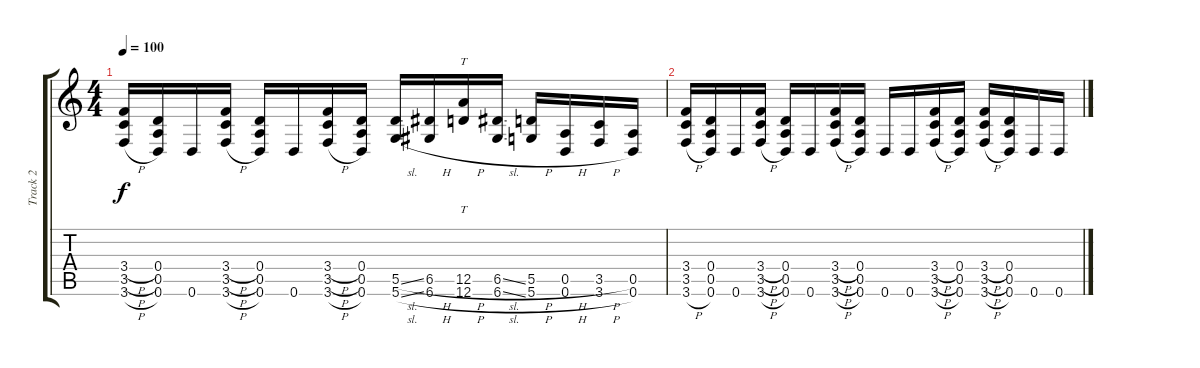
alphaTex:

\track ("Track 2" "Track 2") {solo instrument distortionguitar}
\staff {score tabs}
\tuning (E4 B3 G3 D3 A2 D2) {hide}
\ts (4 4)
\tempo 100
\clef g2
\ks c
(3.4{h} 3.5{h} 3.6{h}).16{dy f} (0.4 0.5 0.6).16 0.6.16 (3.4{h} 3.5{h} 3.6{h}).16 (0.4 0.5 0.6).16 0.6.16 (3.4{h} 3.5{h} 3.6{h}).16 (0.4 0.5 0.6).16 (5.5{sl} 5.6{sl}).16 (6.5{h} 6.6{h}).16 (12.5{h} 12.6{h}).16{tt} (6.5{sl} 6.6{sl}).16 (5.5{h} 5.6{h}).16 (0.5{h} 0.6{h}).16 (3.5{h} 3.6{h}).16 (0.5 0.6).16 |
(3.4 3.5 3.6{h}).16 (0.4 0.5 0.6).16 0.6.16 (3.4{h} 3.5{h} 3.6{h}).16 (0.4 0.5 0.6).16 0.6.16 (3.4{h} 3.5{h} 3.6{h}).16 (0.4 0.5 0.6).16 0.6.16 0.6.16 (3.4{h} 3.5{h} 3.6{h}).16 (0.4 0.5 0.6).16 (3.4{h} 3.5{h} 3.6{h}).16 (0.4 0.5 0.6).16 0.6.16 0.6.16
